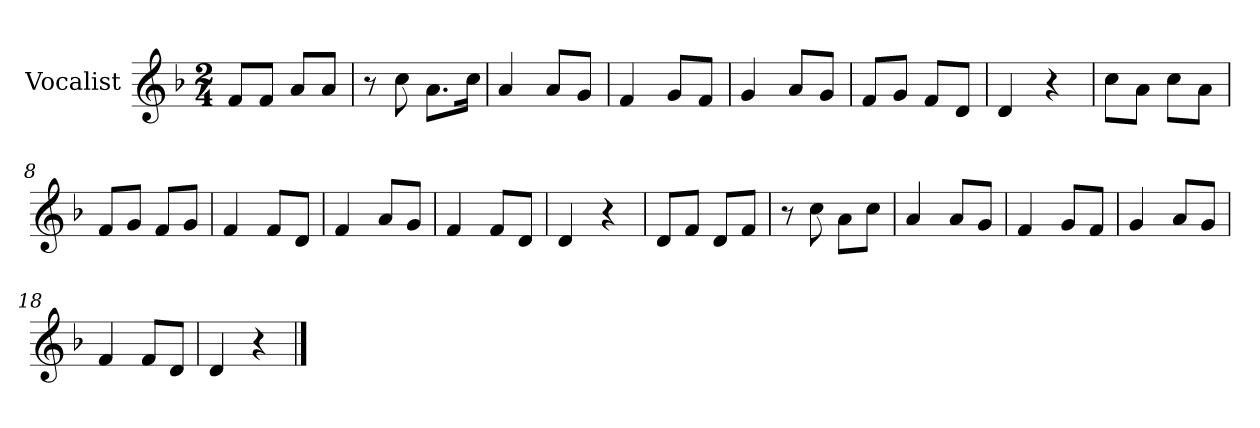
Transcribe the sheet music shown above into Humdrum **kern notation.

**kern
*part1
*staff1
*I"Vocalist
*k[b-]
*F:
*M2/4
=
8fL
8fJ
8aL
8aJ
=1
8r
8cc
8.aL
16ccJk
=2
4a
8aL
8gJ
=3
4f
8gL
8fJ
=4
4g
8aL
8gJ
=5
8fL
8gJ
8fL
8dJ
=6
4d
4r
=7
8ccL
8aJ
8ccL
8aJ
=8
8fL
8gJ
8fL
8gJ
=9
4f
8fL
8dJ
=10
4f
8aL
8gJ
=11
4f
8fL
8dJ
=12
4d
4r
=13
8dL
8fJ
8dL
8fJ
=14
8r
8cc
8aL
8ccJ
=15
4a
8aL
8gJ
=16
4f
8gL
8fJ
=17
4g
8aL
8gJ
=18
4f
8fL
8dJ
=19
4d
4r
==
*-
